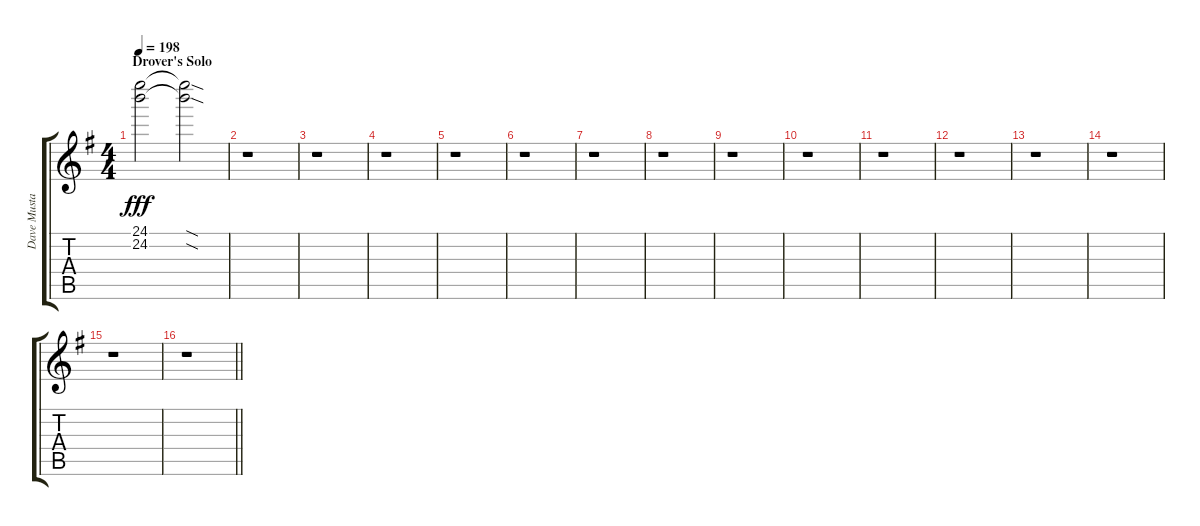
\track ("Dave Mustaine" "Dave Musta") {instrument distortionguitar}
\staff {score tabs}
\tuning (E4 B3 G3 D3 A2 E2) {hide}
\ts (4 4)
\section ("" "Drover's Solo")
\tempo 198
\clef g2
\ks g
(24.1 24.2).2{dy fff} (24.1{sod t} 24.2{sod t}).2 |
r.1 |
r.1 |
r.1 |
r.1 |
r.1 |
r.1 |
r.1 |
r.1 |
r.1 |
r.1 |
r.1 |
r.1 |
r.1 |
r.1 |
\barLineRight lightlight
r.1
